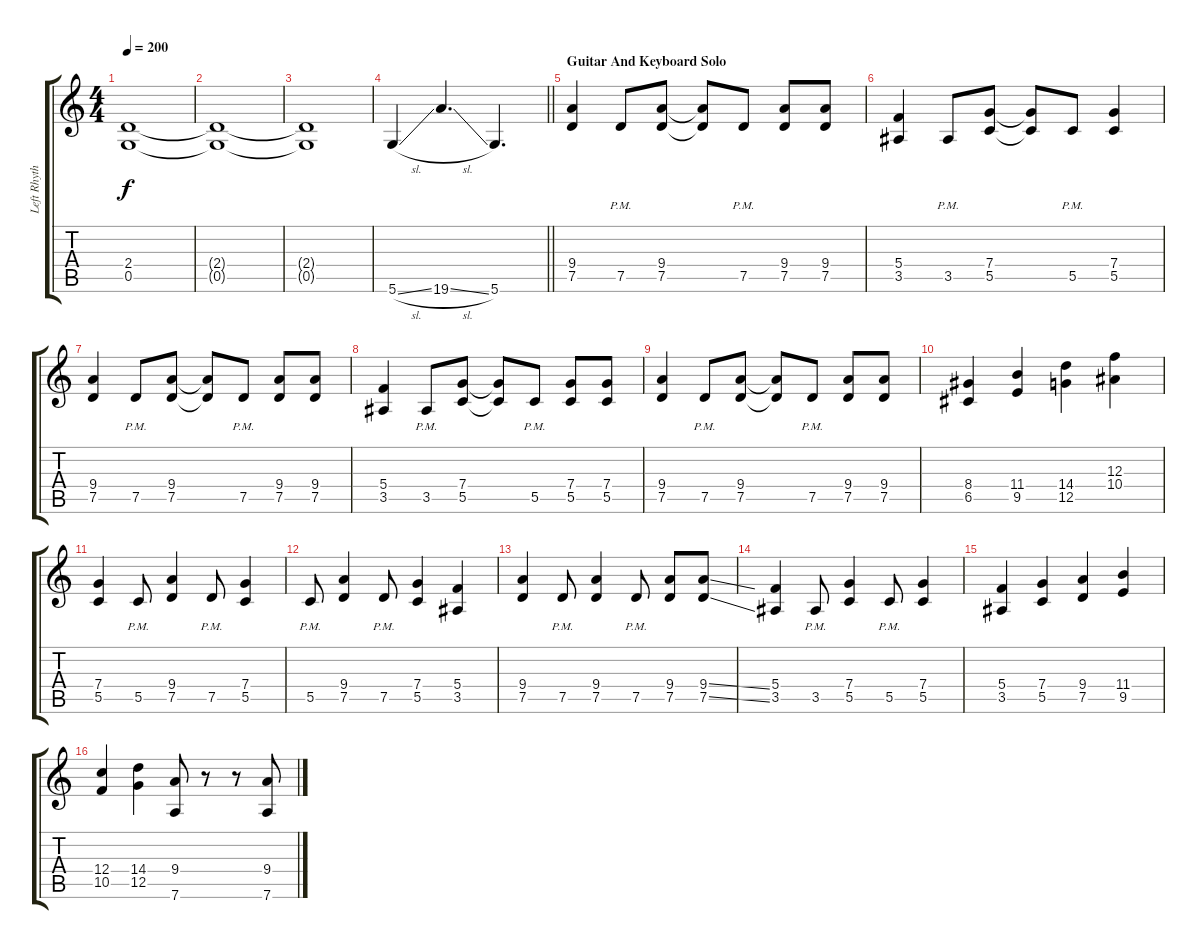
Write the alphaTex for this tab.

\track ("Left Rhythm Gtr" "Left Rhyth") {mute instrument overdrivenguitar}
\staff {score tabs}
\tuning (D4 A3 F3 C3 G2 D2) {hide}
\ts (4 4)
\tempo 200
\clef g2
\ks c
(2.4{t} 0.5{t}).1{dy f} |
(2.4{t} 0.5{t}).1 |
(2.4{t} 0.5{t}).1 |
\barLineRight lightlight
5.6{sl}.4 19.6{sl}.4{d} 5.6.4{d} |
\section ("" "Guitar And Keyboard Solo")
(9.4 7.5).4 7.5{pm}.8 (9.4 7.5).8 (9.4{t} 7.5{t}).8 7.5{pm}.8 (9.4 7.5).8 (9.4 7.5).8 |
(5.4 3.5).4 3.5{pm}.8 (7.4 5.5).8 (7.4{t} 5.5{t}).8 5.5{pm}.8 (7.4 5.5).4 |
(9.4 7.5).4 7.5{pm}.8 (9.4 7.5).8 (9.4{t} 7.5{t}).8 7.5{pm}.8 (9.4 7.5).8 (9.4 7.5).8 |
(5.4 3.5).4 3.5{pm}.8 (7.4 5.5).8 (7.4{t} 5.5{t}).8 5.5{pm}.8 (7.4 5.5).8 (7.4 5.5).8 |
(9.4 7.5).4 7.5{pm}.8 (9.4 7.5).8 (9.4{t} 7.5{t}).8 7.5{pm}.8 (9.4 7.5).8 (9.4 7.5).8 |
(8.4 6.5).4 (11.4 9.5).4 (14.4 12.5).4 (12.3 10.4).4 |
(7.4 5.5).4 5.5{pm}.8 (9.4 7.5).4 7.5{pm}.8 (7.4 5.5).4 |
5.5{pm}.8 (9.4 7.5).4 7.5{pm}.8 (7.4 5.5).4 (5.4 3.5).4 |
(9.4 7.5).4 7.5{pm}.8 (9.4 7.5).4 7.5{pm}.8 (9.4 7.5).8 (9.4{ss} 7.5{ss}).8 |
(5.4 3.5).4 3.5{pm}.8 (7.4 5.5).4 5.5{pm}.8 (7.4 5.5).4 |
(5.4 3.5).4 (7.4 5.5).4 (9.4 7.5).4 (11.4 9.5).4 |
(12.4 10.5).4 (14.4 12.5).4 (9.4 7.6).8 r.8 r.8 (9.4 7.6).8
